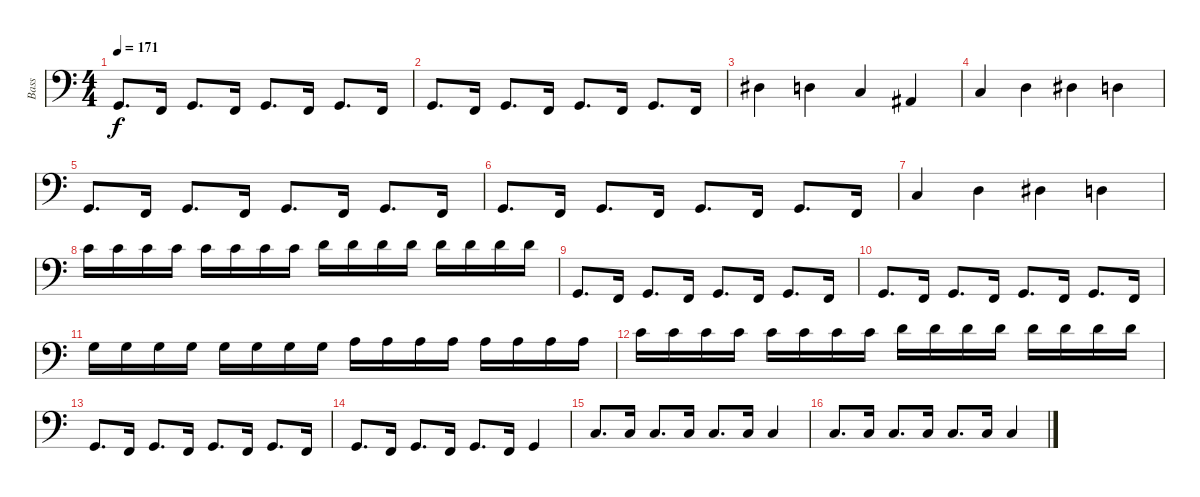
\track ("Bass" "Bass") {instrument electricbassfinger}
\staff {score}
\tuning (G2 D2 A1 E1 B0) {hide}
\ts (4 4)
\tempo 171
\clef f4
\ks c
3.4.8{d dy f} 1.4.16 3.4.8{d} 1.4.16 3.4.8{d} 1.4.16 3.4.8{d} 1.4.16 |
3.4.8{d} 1.4.16 3.4.8{d} 1.4.16 3.4.8{d} 1.4.16 3.4.8{d} 1.4.16 |
1.2.4 0.2.4 3.3.4 1.3.4 |
3.3.4 0.2.4 1.2.4 0.2.4 |
3.4.8{d} 1.4.16 3.4.8{d} 1.4.16 3.4.8{d} 1.4.16 3.4.8{d} 1.4.16 |
3.4.8{d} 1.4.16 3.4.8{d} 1.4.16 3.4.8{d} 1.4.16 3.4.8{d} 1.4.16 |
3.3.4 0.2.4 1.2.4 0.2.4 |
5.1.16 5.1.16 5.1.16 5.1.16 5.1.16 5.1.16 5.1.16 5.1.16 7.1.16 7.1.16 7.1.16 7.1.16 7.1.16 7.1.16 7.1.16 7.1.16 |
8.5.8{d} 6.5.16 8.5.8{d} 6.5.16 8.5.8{d} 6.5.16 8.5.8{d} 6.5.16 |
8.5.8{d} 6.5.16 8.5.8{d} 6.5.16 8.5.8{d} 6.5.16 8.5.8{d} 6.5.16 |
5.2.16 5.2.16 5.2.16 5.2.16 5.2.16 5.2.16 5.2.16 5.2.16 2.1.16 2.1.16 2.1.16 2.1.16 2.1.16 2.1.16 2.1.16 2.1.16 |
5.1.16 5.1.16 5.1.16 5.1.16 5.1.16 5.1.16 5.1.16 5.1.16 7.1.16 7.1.16 7.1.16 7.1.16 7.1.16 7.1.16 7.1.16 7.1.16 |
8.5.8{d} 6.5.16 8.5.8{d} 6.5.16 8.5.8{d} 6.5.16 8.5.8{d} 6.5.16 |
8.5.8{d} 6.5.16 8.5.8{d} 6.5.16 8.5.8{d} 6.5.16 8.5.4 |
8.4.8{d} 8.4.16 8.4.8{d} 8.4.16 8.4.8{d} 8.4.16 8.4.4 |
8.4.8{d} 8.4.16 8.4.8{d} 8.4.16 8.4.8{d} 8.4.16 8.4.4
